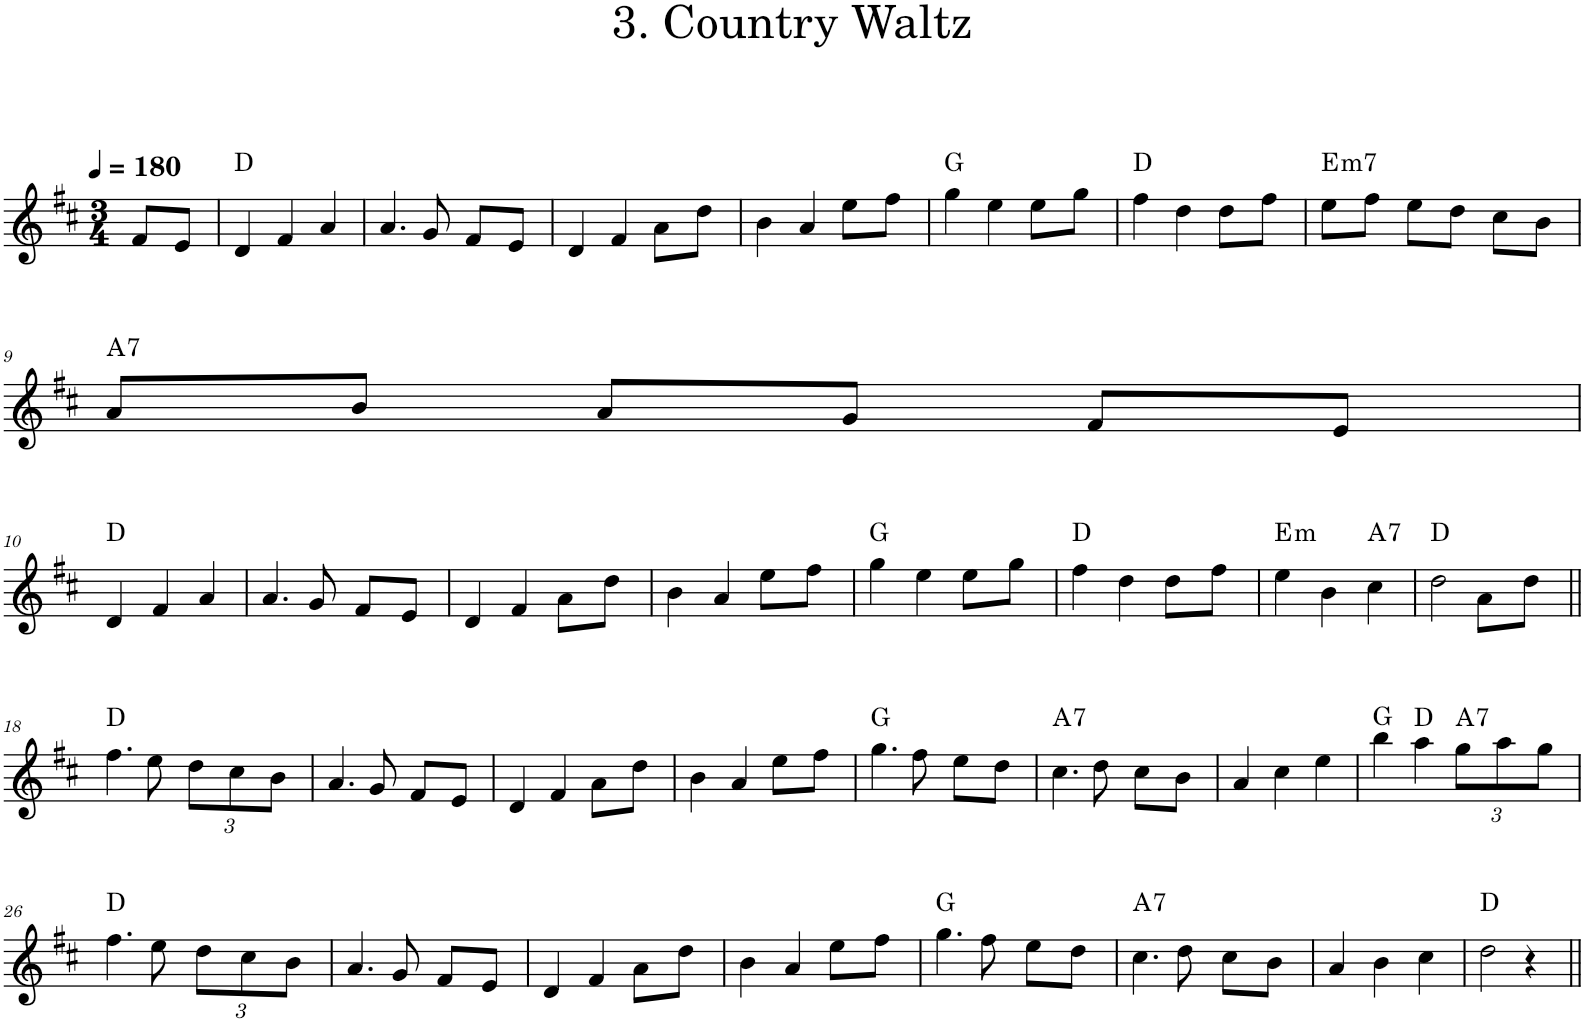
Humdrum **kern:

**kern	**harte
*part1	*part1
*staff1	*
*I"Piano	*
*I'Pno	*
*clefG2	*
*k[f#c#]	*
*D:	*
*M3/4	*
*MM180	*
=1	=1
8f#/L	.
8e/J	.
=2	=2
4d/	D:maj
4f#/	.
4a/	.
=3	=3
4.a/	.
8g/	.
8f#/L	.
8e/J	.
=4	=4
4d/	.
4f#/	.
8a\L	.
8dd\J	.
=5	=5
4b\	.
4a/	.
8ee\L	.
8ff#\J	.
=6	=6
4gg\	G:maj
4ee\	.
8ee\L	.
8gg\J	.
=7	=7
4ff#\	D:maj
4dd\	.
8dd\L	.
8ff#\J	.
=8	=8
!	!LO:H:kt=m7
8ee\L	E:min7
8ff#\J	.
8ee\L	.
8dd\J	.
8cc#\L	.
8b\J	.
!!LO:LB:g=z
=9	=9
!	!LO:H:kt=7
8a/L	A:7
8b/J	.
8a/L	.
8g/J	.
8f#/L	.
8e/J	.
!!LO:LB:g=z
=10	=10
4d/	D:maj
4f#/	.
4a/	.
=11	=11
4.a/	.
8g/	.
8f#/L	.
8e/J	.
=12	=12
4d/	.
4f#/	.
8a\L	.
8dd\J	.
=13	=13
4b\	.
4a/	.
8ee\L	.
8ff#\J	.
=14	=14
4gg\	G:maj
4ee\	.
8ee\L	.
8gg\J	.
=15	=15
4ff#\	D:maj
4dd\	.
8dd\L	.
8ff#\J	.
=16	=16
!	!LO:H:kt=m
4ee\	E:min
4b\	.
!	!LO:H:kt=7
4cc#\	A:7
=17	=17
2dd\	D:maj
8a\L	.
8dd\J	.
!!LO:LB:g=z
=18||	=18||
4.ff#\	D:maj
8ee\	.
*Xbrackettup	*
12dd\L	.
12cc#\	.
12b\J	.
=19	=19
4.a/	.
8g/	.
8f#/L	.
8e/J	.
=20	=20
4d/	.
4f#/	.
8a\L	.
8dd\J	.
=21	=21
4b\	.
4a/	.
8ee\L	.
8ff#\J	.
=22	=22
4.gg\	G:maj
8ff#\	.
8ee\L	.
8dd\J	.
=23	=23
!	!LO:H:kt=7
4.cc#\	A:7
8dd\	.
8cc#\L	.
8b\J	.
=24	=24
4a/	.
4cc#\	.
4ee\	.
=25	=25
4bb\	G:maj
4aa\	D:maj
!	!LO:H:kt=7
12gg\L	A:7
12aa\	.
12gg\J	.
!!LO:LB:g=z
=26	=26
4.ff#\	D:maj
8ee\	.
12dd\L	.
12cc#\	.
12b\J	.
=27	=27
4.a/	.
8g/	.
8f#/L	.
8e/J	.
=28	=28
4d/	.
4f#/	.
8a\L	.
8dd\J	.
=29	=29
4b\	.
4a/	.
8ee\L	.
8ff#\J	.
=30	=30
4.gg\	G:maj
8ff#\	.
8ee\L	.
8dd\J	.
=31	=31
!	!LO:H:kt=7
4.cc#\	A:7
8dd\	.
8cc#\L	.
8b\J	.
=32	=32
4a/	.
4b\	.
4cc#\	.
=33	=33
2dd\	D:maj
4r	.
=||	=||
*-	*-
